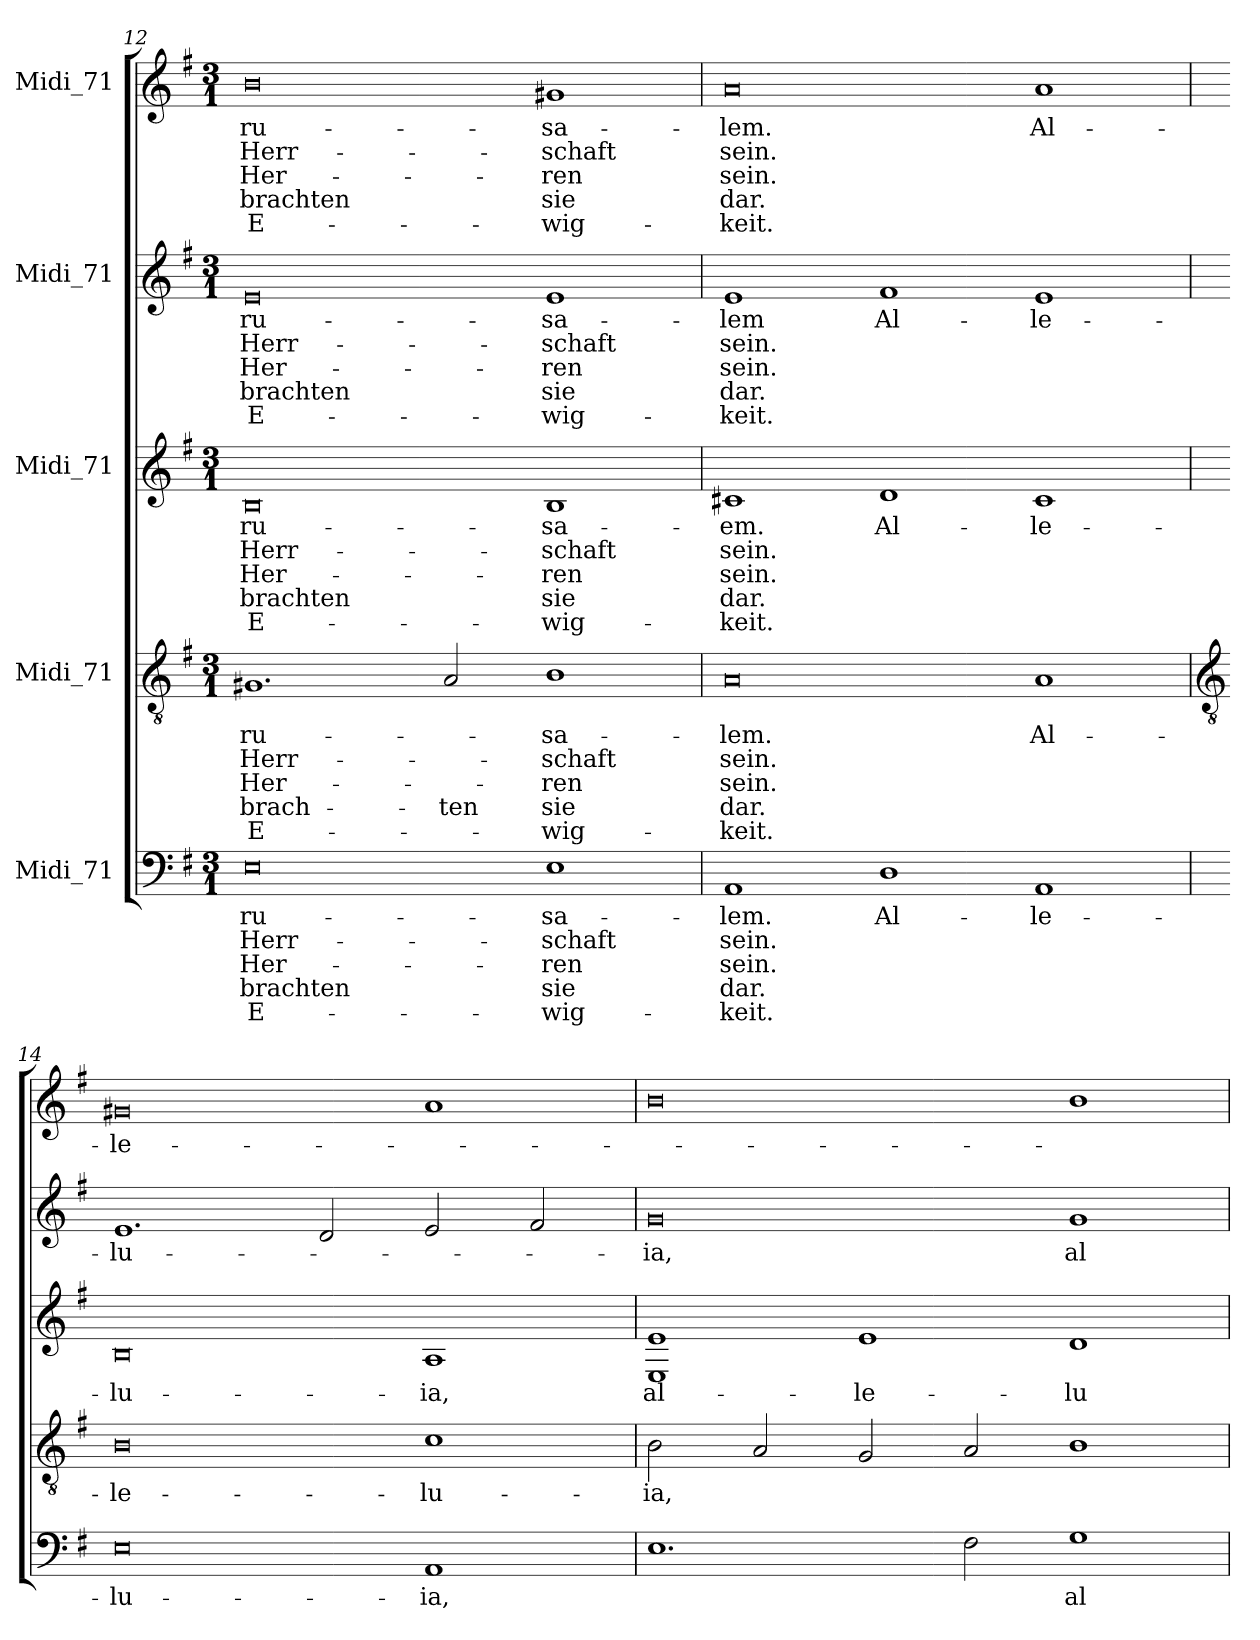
**kern	**text	**text	**text	**text	**text	**kern	**text	**text	**text	**text	**text	**kern	**text	**text	**text	**text	**text	**kern	**text	**text	**text	**text	**text	**kern	**text	**text	**text	**text	**text
*part5	*part5	*part5	*part5	*part5	*part5	*part4	*part4	*part4	*part4	*part4	*part4	*part3	*part3	*part3	*part3	*part3	*part3	*part2	*part2	*part2	*part2	*part2	*part2	*part1	*part1	*part1	*part1	*part1	*part1
*staff5	*staff5	*staff5	*staff5	*staff5	*staff5	*staff4	*staff4	*staff4	*staff4	*staff4	*staff4	*staff3	*staff3	*staff3	*staff3	*staff3	*staff3	*staff2	*staff2	*staff2	*staff2	*staff2	*staff2	*staff1	*staff1	*staff1	*staff1	*staff1	*staff1
*I"Midi_71	*	*	*	*	*	*I"Midi_71	*	*	*	*	*	*I"Midi_71	*	*	*	*	*	*I"Midi_71	*	*	*	*	*	*I"Midi_71	*	*	*	*	*
*clefF4	*	*	*	*	*	*clefGv2	*	*	*	*	*	*clefG2	*	*	*	*	*	*clefG2	*	*	*	*	*	*clefG2	*	*	*	*	*
*k[f#]	*	*	*	*	*	*k[f#]	*	*	*	*	*	*k[f#]	*	*	*	*	*	*k[f#]	*	*	*	*	*	*k[f#]	*	*	*	*	*
*G:	*	*	*	*	*	*G:	*	*	*	*	*	*G:	*	*	*	*	*	*G:	*	*	*	*	*	*G:	*	*	*	*	*
*M3/1	*	*	*	*	*	*M3/1	*	*	*	*	*	*M3/1	*	*	*	*	*	*M3/1	*	*	*	*	*	*M3/1	*	*	*	*	*
=12	=12	=12	=12	=12	=12	=12	=12	=12	=12	=12	=12	=12	=12	=12	=12	=12	=12	=12	=12	=12	=12	=12	=12	=12	=12	=12	=12	=12	=12
!	!LO:LY:b	!LO:LY:b	!LO:LY:b	!LO:LY:b	!LO:LY:b	!	!LO:LY:b	!LO:LY:b	!LO:LY:b	!LO:LY:b	!LO:LY:b	!	!LO:LY:b	!LO:LY:b	!LO:LY:b	!LO:LY:b	!LO:LY:b	!	!LO:LY:b	!LO:LY:b	!LO:LY:b	!LO:LY:b	!LO:LY:b	!	!LO:LY:b	!LO:LY:b	!LO:LY:b	!LO:LY:b	!LO:LY:b
0E	ru-	-Herr-	-Her-	-brachten	E-	1.G#X	ru-	-Herr-	-Her-	-brach-	-E-	0B	ru-	-Herr-	-Her-	-brachten	E-	0e	ru-	-Herr-	-Her-	-brachten	E-	0b	ru-	-Herr-	-Her-	-brachten	E-
!	!	!	!	!	!	!	!	!	!	!LO:LY:b	!	!	!	!	!	!	!	!	!	!	!	!	!	!	!	!	!	!	!
.	.	.	.	.	.	2A	.	.	.	-ten	.	.	.	.	.	.	.	.	.	.	.	.	.	.	.	.	.	.	.
!	!LO:LY:b	!LO:LY:b	!LO:LY:b	!LO:LY:b	!LO:LY:b	!	!LO:LY:b	!LO:LY:b	!LO:LY:b	!LO:LY:b	!LO:LY:b	!	!LO:LY:b	!LO:LY:b	!LO:LY:b	!LO:LY:b	!LO:LY:b	!	!LO:LY:b	!LO:LY:b	!LO:LY:b	!LO:LY:b	!LO:LY:b	!	!LO:LY:b	!LO:LY:b	!LO:LY:b	!LO:LY:b	!LO:LY:b
1E	-sa-	-schaft	ren	sie	wig-	1B	sa-	-schaft	ren	sie	wig-	1B	-sa-	-schaft	ren	sie	wig-	1e	-sa-	-schaft	ren	sie	wig-	1g#X	-sa-	-schaft	ren	sie	wig-
=13	=13	=13	=13	=13	=13	=13	=13	=13	=13	=13	=13	=13	=13	=13	=13	=13	=13	=13	=13	=13	=13	=13	=13	=13	=13	=13	=13	=13	=13
!	!LO:LY:b	!LO:LY:b	!LO:LY:b	!LO:LY:b	!LO:LY:b	!	!LO:LY:b	!LO:LY:b	!LO:LY:b	!LO:LY:b	!LO:LY:b	!	!LO:LY:b	!LO:LY:b	!LO:LY:b	!LO:LY:b	!LO:LY:b	!	!LO:LY:b	!LO:LY:b	!LO:LY:b	!LO:LY:b	!LO:LY:b	!	!LO:LY:b	!LO:LY:b	!LO:LY:b	!LO:LY:b	!LO:LY:b
1AA	-lem.	sein.	sein.	dar.	keit.	0A	-lem.	sein.	sein.	dar.	keit.	1c#X	-em.	sein.	sein.	dar.	keit.	1e	-lem	sein.	sein.	dar.	keit.	0a	-lem.	sein.	sein.	dar.	keit.
!	!LO:LY:b	!	!	!	!	!	!	!	!	!	!	!	!LO:LY:b	!	!	!	!	!	!LO:LY:b	!	!	!	!	!	!	!	!	!	!
1D	Al-	.	.	.	.	.	.	.	.	.	.	1d	Al-	.	.	.	.	1f#	Al-	.	.	.	.	.	.	.	.	.	.
!	!LO:LY:b	!	!	!	!	!	!LO:LY:b	!	!	!	!	!	!LO:LY:b	!	!	!	!	!	!LO:LY:b	!	!	!	!	!	!LO:LY:b	!	!	!	!
1AA	-le-	.	.	.	.	1A	Al-	.	.	.	.	1c#	-le-	.	.	.	.	1e	-le-	.	.	.	.	1a	Al-	.	.	.	.
!!LO:LB:g=z
=14	=14	=14	=14	=14	=14	=14	=14	=14	=14	=14	=14	=14	=14	=14	=14	=14	=14	=14	=14	=14	=14	=14	=14	=14	=14	=14	=14	=14	=14
*	*	*	*	*	*	*clefGv2	*	*	*	*	*	*	*	*	*	*	*	*	*	*	*	*	*	*	*	*	*	*	*
!	!LO:LY:b	!	!	!	!	!	!LO:LY:b	!	!	!	!	!	!LO:LY:b	!	!	!	!	!	!LO:LY:b	!	!	!	!	!	!LO:LY:b	!	!	!	!
0E	-lu-	.	.	.	.	0B	-le-	.	.	.	.	0B	-lu-	.	.	.	.	1.e	-lu-	.	.	.	.	0g#X	-le-	.	.	.	.
.	.	.	.	.	.	.	.	.	.	.	.	.	.	.	.	.	.	2d	.	.	.	.	.	.	.	.	.	.	.
!	!LO:LY:b	!	!	!	!	!	!LO:LY:b	!	!	!	!	!	!LO:LY:b	!	!	!	!	!	!	!	!	!	!	!	!	!	!	!	!
1AA	-ia,	.	.	.	.	1c	-lu-	.	.	.	.	1A	-ia,	.	.	.	.	2e	.	.	.	.	.	1a	.	.	.	.	.
.	.	.	.	.	.	.	.	.	.	.	.	.	.	.	.	.	.	2f#	.	.	.	.	.	.	.	.	.	.	.
=15	=15	=15	=15	=15	=15	=15	=15	=15	=15	=15	=15	=15	=15	=15	=15	=15	=15	=15	=15	=15	=15	=15	=15	=15	=15	=15	=15	=15	=15
!	!	!	!	!	!	!	!LO:LY:b	!	!	!	!	!	!LO:LY:b	!	!	!	!	!	!LO:LY:b	!	!	!	!	!	!	!	!	!	!
1.E	.	.	.	.	.	2B	-ia,	.	.	.	.	1E 1e	al-	.	.	.	.	0g	-ia,	.	.	.	.	0b	.	.	.	.	.
.	.	.	.	.	.	2A	.	.	.	.	.	.	.	.	.	.	.	.	.	.	.	.	.	.	.	.	.	.	.
!	!	!	!	!	!	!	!	!	!	!	!	!	!LO:LY:b	!	!	!	!	!	!	!	!	!	!	!	!	!	!	!	!
.	.	.	.	.	.	2G	.	.	.	.	.	1e	-le-	.	.	.	.	.	.	.	.	.	.	.	.	.	.	.	.
2F#	.	.	.	.	.	2A	.	.	.	.	.	.	.	.	.	.	.	.	.	.	.	.	.	.	.	.	.	.	.
!	!LO:LY:b	!	!	!	!	!	!	!	!	!	!	!	!LO:LY:b	!	!	!	!	!	!LO:LY:b	!	!	!	!	!	!	!	!	!	!
1G	al-	.	.	.	.	1B	.	.	.	.	.	1d	-lu-	.	.	.	.	1g	al-	.	.	.	.	1b	.	.	.	.	.
=	=	=	=	=	=	=	=	=	=	=	=	=	=	=	=	=	=	=	=	=	=	=	=	=	=	=	=	=	=
*-	*-	*-	*-	*-	*-	*-	*-	*-	*-	*-	*-	*-	*-	*-	*-	*-	*-	*-	*-	*-	*-	*-	*-	*-	*-	*-	*-	*-	*-
